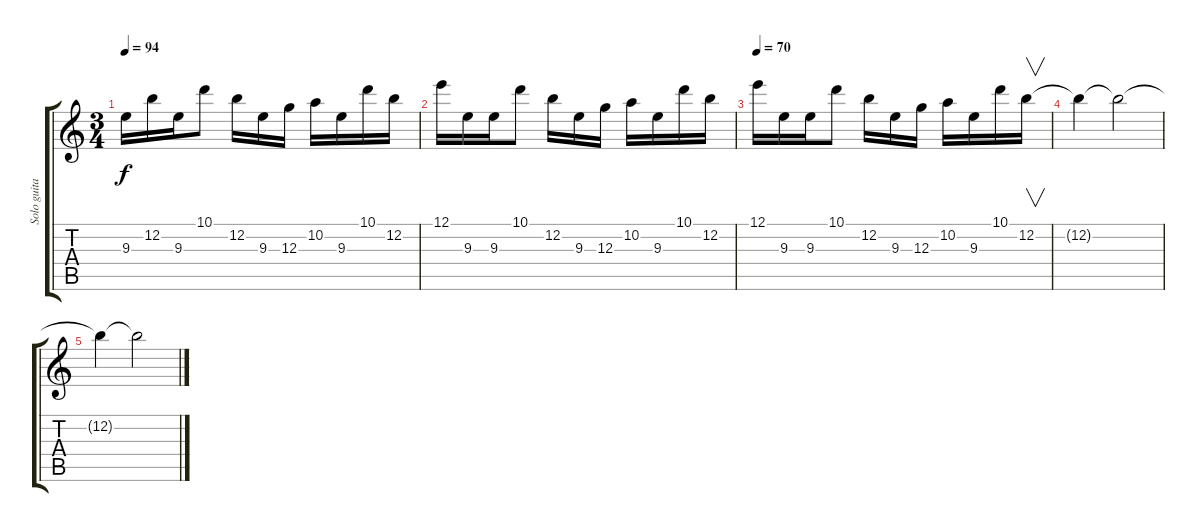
\track ("Solo guitar" "Solo guita") {instrument distortionguitar}
\staff {score tabs}
\tuning (E4 B3 G3 D3 A2 E2) {hide}
\ts (3 4)
\tempo 94
\clef g2
\ks c
9.3.16{dy f} 12.2.16 9.3.16 10.1.8 12.2.16 9.3.16 12.3.16 10.2.16 9.3.16 10.1.16 12.2.16 |
12.1.16 9.3.16 9.3.16 10.1.8 12.2.16 9.3.16 12.3.16 10.2.16 9.3.16 10.1.16 12.2.16 |
\tempo 70
12.1.16 9.3.16 9.3.16 10.1.8 12.2.16 9.3.16 12.3.16 10.2.16 9.3.16 10.1.16 12.2.16{v} |
12.2{t}.4 12.2{t}.2 |
12.2{t}.4{volume 0} 12.2{t}.2
